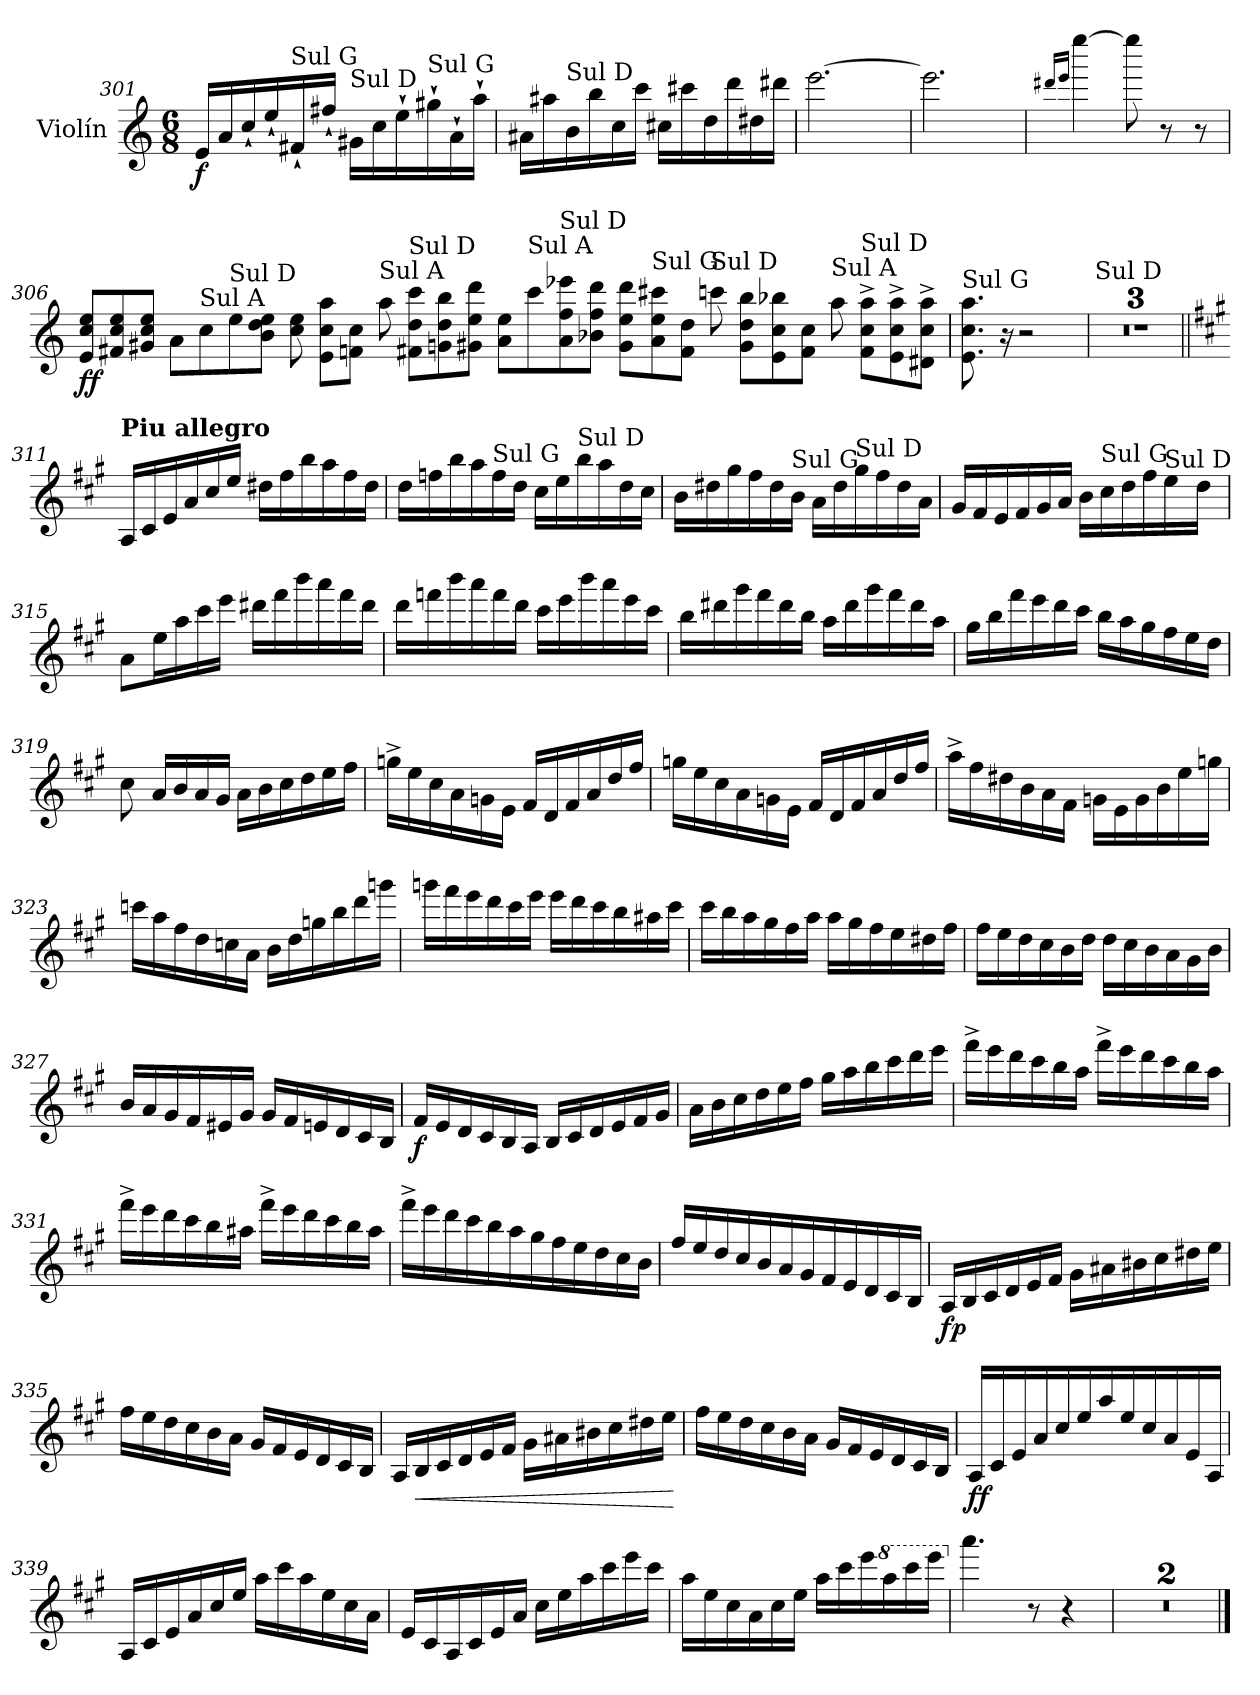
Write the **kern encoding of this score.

**kern	**dynam
*part1	*part1
*staff1	*staff1
*I"Violín	*
*I'Vln.	*
*clefG2	*
*k[]	*
*M6/8	*
=301	=301
!	!LO:DY:b
16e>/LL	f
16a>/	.
16cc`>/	.
16ee`>/	.
!LO:TX:a:t=Sul G	!
16f#X`>/	.
16ff#X`>/JJ	.
!LO:TX:a:t=Sul D	!
16g#X>\LL	.
16cc>\	.
16ee`>\	.
!LO:TX:a:t=Sul G	!
16gg#X`>\	.
16a`>\	.
16aa`>\JJ	.
!!LO:LB:g=z
=302	=302
16a#X>\LL	.
16aa#X>\	.
!LO:TX:a:t=Sul D	!
16b>\	.
16bb>\	.
16cc>\	.
16ccc>\JJ	.
16cc#X>\LL	.
16ccc#X>\	.
16dd>\	.
16ddd>\	.
16dd#X>\	.
16ddd#X>\JJ	.
=303	=303
[2.eee>\	.
=304	=304
2.eee>\]	.
=305	=305
*MM20	*
16qddd#X>/LL	.
16qeee>/JJ	.
[4eeee>\	.
8eeee>\]	.
8r	.
8r	.
!!LO:LB:g=z
=306	=306
*MM40	*
!	!LO:DY:b
8e/>>> 8cc/>>> 8ee/>>>L	ff
*MM50	*
8f#X/>>> 8cc/>>> 8ee/>>>	.
*MM70	*
8g#X/>>> 8cc/>>> 8ee/>>>J	.
8a>\L	.
!LO:TX:a:t=Sul A	!
8cc\>	.
!LO:TX:a:t=Sul D	!
8ee\>	.
8b\>>> 8dd\>>> 8ee\>>>J	.
*MM30	*
8cc\>> 8ee\>>	.
*MM50	*
8e\>>> 8cc\>>> 8aa\>>>L	.
*MM90	*
8fn\>> 8cc\>>J	.
!LO:TX:a:t=Sul A	!
8aa\>	.
!LO:TX:a:t=Sul D	!
8f#X\>>> 8dd\>>> 8ccc\>>>L	.
*MM80	*
8gn\>>> 8dd\>>> 8bb\>>>	.
*MM85	*
8g#X\>>> 8ee\>>> 8ddd\>>>J	.
8a\>> 8ee\>>L	.
!LO:TX:a:t=Sul A	!
8ccc\>	.
*MM40	*
!LO:TX:a:t=Sul D	!
8a\>>> 8ff\>>> 8eee-X\>>>	.
*MM60	*
8b-X\>>> 8ff\>>> 8ddd\>>>J	.
8g#\>>> 8ee\>>> 8ddd\>>>L	.
*MM65	*
!LO:TX:a:t=Sul G	!
8a\>>> 8ee\>>> 8ccc#X\>>>	.
8f#\>> 8dd\>>J	.
!LO:TX:a:t=Sul D	!
8cccn\>	.
*MM70	*
8g#\>>> 8dd\>>> 8bb\>>>L	.
8e\>>> 8cc\>>> 8bb-X\>>>	.
8f#\>> 8cc\>>J	.
!LO:TX:a:t=Sul A	!
8aa\>	.
*MM50	*
!LO:TX:a:t=Sul D	!
8f#\^>>> 8cc\^>>> 8aa\^>>>L	.
8e\^>>> 8cc\^>>> 8aa\^>>>	.
8d#X\^>>> 8cc\^>>> 8aa\^>>>J	.
!!LO:LB:g=z
=307	=307
*MM100	*
!LO:TX:a:t=Sul G	!
8.e\>>> 8.cc\>>> 8.aa\>>>	.
16r	.
2r	.
=308	=308
!LO:TX:a:t=Sul D	!
2.r	.
=309	=309
2.r	.
=310	=310
2.r	.
=311||	=311||
*k[f#c#g#]	*
!LO:TX:a:B:t=Piu allegro	!
16A>/LL	.
16c#>/	.
16e>/	.
16a>/	.
16cc#>/	.
16ee>/JJ	.
16dd#X>\LL	.
16ff#>\	.
16bb>\	.
16aa>\	.
16ff#>\	.
16dd#>\JJ	.
=312	=312
16dd>\LL	.
16ffn>\	.
16bb>\	.
16aa>\	.
!LO:TX:a:t=Sul G	!
16ff>\	.
16dd>\JJ	.
16cc#>\LL	.
16ee>\	.
!LO:TX:a:t=Sul D	!
16bb>\	.
16aa>\	.
16dd>\	.
16cc#>\JJ	.
!!LO:LB:g=z
=313	=313
16b>\LL	.
16dd#X>\	.
16gg#>\	.
16ff#>\	.
16dd#>\	.
!LO:TX:a:t=Sul G	!
16b>\JJ	.
16a>\LL	.
16dd#>\	.
!LO:TX:a:t=Sul D	!
16gg#>\	.
16ff#>\	.
16dd#>\	.
16a>\JJ	.
=314	=314
16g#>/LL	.
16f#>/	.
16e>/	.
16f#>/	.
16g#>/	.
16a>/JJ	.
16b>\LL	.
!LO:TX:a:t=Sul G	!
16cc#>\	.
16dd>\	.
16ff#>\	.
!LO:TX:a:t=Sul D	!
16ee>\	.
16dd>\JJ	.
=315	=315
8a>\L	.
16ee>\L	.
16aa>\	.
16ccc#>\	.
16eee>\JJ	.
16ddd#X>\LL	.
16fff#>\	.
16bbb>\	.
16aaa>\	.
16fff#>\	.
16ddd#>\JJ	.
!!LO:LB:g=z
=316	=316
16ddd>\LL	.
16fffn>\	.
16bbb>\	.
16aaa>\	.
16fff>\	.
16ddd>\JJ	.
16ccc#>\LL	.
16eee>\	.
16bbb\	.
16aaa\	.
16eee\	.
16ccc#\JJ	.
=317	=317
16bb\LL	.
16ddd#X\	.
16ggg#\	.
16fff#\	.
16ddd#\	.
16bb\JJ	.
16aa\LL	.
16ddd#\	.
16ggg#\	.
16fff#\	.
16ddd#\	.
16aa\JJ	.
!!LO:LB:g=z
=318	=318
16gg#\LL	.
16bb\	.
16fff#\	.
16eee\	.
16ddd\	.
16ccc#\JJ	.
16bb\LL	.
16aa\	.
16gg#\	.
16ff#\	.
16ee\	.
16dd\JJ	.
=319	=319
8cc#\	.
16a/LL	.
16b/	.
16a/	.
16g#/JJ	.
16a\LL	.
16b\	.
16cc#\	.
16dd\	.
16ee\	.
16ff#\JJ	.
=320	=320
16ggn^\LL	.
16ee\	.
16cc#\	.
16a\	.
16gn\	.
16e\JJ	.
16f#/LL	.
16d/	.
16f#/	.
16a/	.
16dd/	.
16ff#/JJ	.
!!LO:LB:g=z
=321	=321
16ggn\LL	.
16ee\	.
16cc#\	.
16a\	.
16gn\	.
16e\JJ	.
16f#/LL	.
16d/	.
16f#/	.
16a/	.
16dd/	.
16ff#/JJ	.
=322	=322
16aa^\LL	.
16ff#\	.
16dd#X\	.
16b\	.
16a\	.
16f#\JJ	.
16gn\LL	.
16e\	.
16g\	.
16b\	.
16ee\	.
16ggn\JJ	.
=323	=323
16cccn\LL	.
16aa\	.
16ff#\	.
16dd\	.
16ccn\	.
16a\JJ	.
16b\LL	.
16dd\	.
16ggn\	.
16bb\	.
16ddd\	.
16gggn\JJ	.
!!LO:LB:g=z
=324	=324
16gggn\LL	.
16fff#\	.
16eee\	.
16ddd\	.
16ccc#\	.
16eee\JJ	.
16eee\LL	.
16ddd\	.
16ccc#\	.
16bb\	.
16aa#X\	.
16ccc#\JJ	.
=325	=325
16ccc#\LL	.
16bb\	.
16aa\	.
16gg#\	.
16ff#\	.
16aa\JJ	.
16aa\LL	.
16gg#\	.
16ff#\	.
16ee\	.
16dd#X\	.
16ff#\JJ	.
=326	=326
16ff#\LL	.
16ee\	.
16dd\	.
16cc#\	.
16b\	.
16dd\JJ	.
16dd\LL	.
16cc#\	.
16b\	.
16a\	.
16g#\	.
16b\JJ	.
!!LO:LB:g=z
=327	=327
16b/LL	.
16a/	.
16g#/	.
16f#/	.
16e#X/	.
16g#/JJ	.
16g#/LL	.
16f#/	.
16en/	.
16d/	.
16c#/	.
16B/JJ	.
=328	=328
!	!LO:DY:b
16f#/LL	f
16e/	.
16d/	.
16c#/	.
16B/	.
16A/JJ	.
16B/LL	.
16c#/	.
16d/	.
16e/	.
16f#/	.
16g#/JJ	.
=329	=329
16a\LL	.
16b\	.
16cc#\	.
16dd\	.
16ee\	.
16ff#\JJ	.
16gg#\LL	.
16aa\	.
16bb\	.
16ccc#\	.
16ddd\	.
16eee\JJ	.
!!LO:LB:g=z
=330	=330
16fff#^\LL	.
16eee\	.
16ddd\	.
16ccc#\	.
16bb\	.
16aa\JJ	.
16fff#^\LL	.
16eee\	.
16ddd\	.
16ccc#\	.
16bb\	.
16aa\JJ	.
=331	=331
16fff#^\LL	.
16eee\	.
16ddd\	.
16ccc#\	.
16bb\	.
16aa#X\JJ	.
16fff#^\LL	.
16eee\	.
16ddd\	.
16ccc#\	.
16bb\	.
16aa#\JJ	.
!!LO:PB:g=z
=332	=332
16fff#^\LL	.
16eee\	.
16ddd\	.
16ccc#\	.
16bb\	.
16aa\	.
16gg#\	.
16ff#\	.
16ee\	.
16dd\	.
16cc#\	.
16b\JJ	.
=333	=333
16ff#/LL	.
16ee/	.
16dd/	.
16cc#/	.
16b/	.
16a/	.
16g#/	.
16f#/	.
16e/	.
16d/	.
16c#/	.
16B/JJ	.
=334	=334
!	!LO:DY:b
!	!LO:DY:n=1:b
16A/LL	f p
16B/	.
16c#/	.
16d/	.
16e/	.
16f#/JJ	.
16g#\LL	.
16a#X\	.
16b#X\	.
16cc#\	.
16dd#X\	.
16ee\JJ	.
!!LO:LB:g=z
=335	=335
16ff#\LL	.
16ee\	.
16dd\	.
16cc#\	.
16b\	.
16a\JJ	.
16g#/LL	.
16f#/	.
16e/	.
16d/	.
16c#/	.
16B/JJ	.
=336	=336
16A/LL	.
!	!LO:HP:b
16B/	<
16c#/	.
16d/	.
16e/	.
16f#/JJ	.
16g#\LL	.
16a#X\	.
16b#X\	.
16cc#\	.
16dd#X\	.
16ee\JJ	.
.	[
=337	=337
16ff#\LL	.
16ee\	.
16dd\	.
16cc#\	.
16b\	.
16a\JJ	.
16g#/LL	.
16f#/	.
16e/	.
16d/	.
16c#/	.
16B/JJ	.
!!LO:LB:g=z
=338	=338
!	!LO:DY:b
16A/LL	ff
16c#/	.
16e/	.
16a/	.
16cc#/	.
16ee/	.
16aa/	.
16ee/	.
16cc#/	.
16a/	.
16e/	.
16A/JJ	.
=339	=339
16A/LL	.
16c#/	.
16e/	.
16a/	.
16cc#/	.
16ee/JJ	.
16aa\LL	.
16ccc#\	.
16aa\	.
16ee\	.
16cc#\	.
16a\JJ	.
=340	=340
16e/LL	.
16c#/	.
16A/	.
16c#/	.
16e/	.
16a/JJ	.
16cc#\LL	.
16ee\	.
16aa\	.
16ccc#\	.
16eee\	.
16ccc#\JJ	.
!!LO:LB:g=z
=341	=341
16aa\LL	.
16ee\	.
16cc#\	.
16a\	.
16cc#\	.
16ee\JJ	.
16aa\LL	.
16ccc#\	.
16eee\	.
*8va	*
16aaa\	.
16cccc#\	.
16eeee\JJ	.
=342	=342
*X8va	*
4.aaa\	.
8r	.
4r	.
=343	=343
2.r	.
=344	=344
2.r	.
==	==
*-	*-
